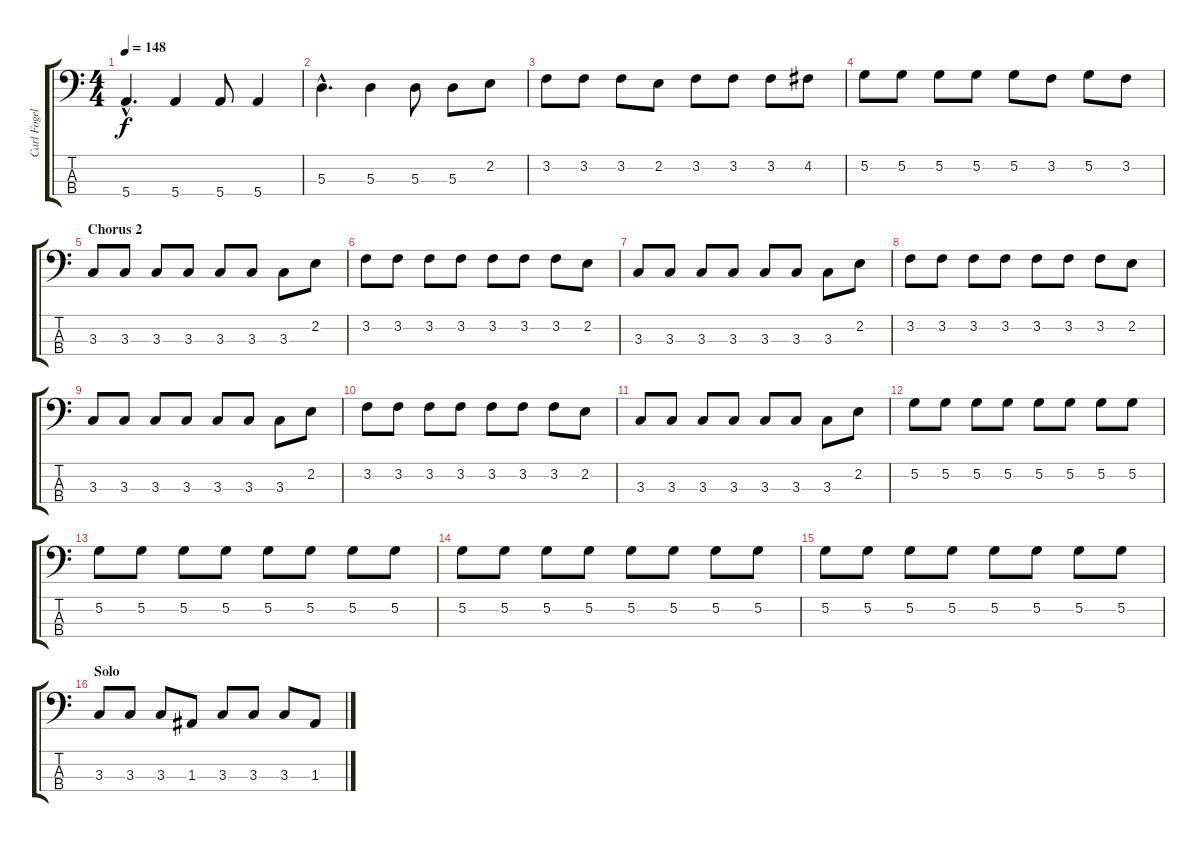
\track ("Carl Fogelklou - Bass" "Carl Fogel") {instrument electricbasspick}
\staff {score tabs}
\tuning (G2 D2 A1 E1) {hide}
\ts (4 4)
\tempo 148
\clef f4
\ks c
5.4{hac}.4{d dy f} 5.4.4 5.4.8 5.4.4 |
5.3{hac}.4{d} 5.3.4 5.3.8 5.3.8 2.2.8 |
3.2.8 3.2.8 3.2.8 2.2.8 3.2.8 3.2.8 3.2.8 4.2.8 |
5.2.8 5.2.8 5.2.8 5.2.8 5.2.8 3.2.8 5.2.8 3.2.8 |
\section ("" "Chorus 2")
3.3.8 3.3.8 3.3.8 3.3.8 3.3.8 3.3.8 3.3.8 2.2.8 |
3.2.8 3.2.8 3.2.8 3.2.8 3.2.8 3.2.8 3.2.8 2.2.8 |
3.3.8 3.3.8 3.3.8 3.3.8 3.3.8 3.3.8 3.3.8 2.2.8 |
3.2.8 3.2.8 3.2.8 3.2.8 3.2.8 3.2.8 3.2.8 2.2.8 |
3.3.8 3.3.8 3.3.8 3.3.8 3.3.8 3.3.8 3.3.8 2.2.8 |
3.2.8 3.2.8 3.2.8 3.2.8 3.2.8 3.2.8 3.2.8 2.2.8 |
3.3.8 3.3.8 3.3.8 3.3.8 3.3.8 3.3.8 3.3.8 2.2.8 |
5.2.8 5.2.8 5.2.8 5.2.8 5.2.8 5.2.8 5.2.8 5.2.8 |
5.2.8 5.2.8 5.2.8 5.2.8 5.2.8 5.2.8 5.2.8 5.2.8 |
5.2.8 5.2.8 5.2.8 5.2.8 5.2.8 5.2.8 5.2.8 5.2.8 |
5.2.8 5.2.8 5.2.8 5.2.8 5.2.8 5.2.8 5.2.8 5.2.8 |
\section ("" "Solo")
3.3.8 3.3.8 3.3.8 1.3.8 3.3.8 3.3.8 3.3.8 1.3.8
